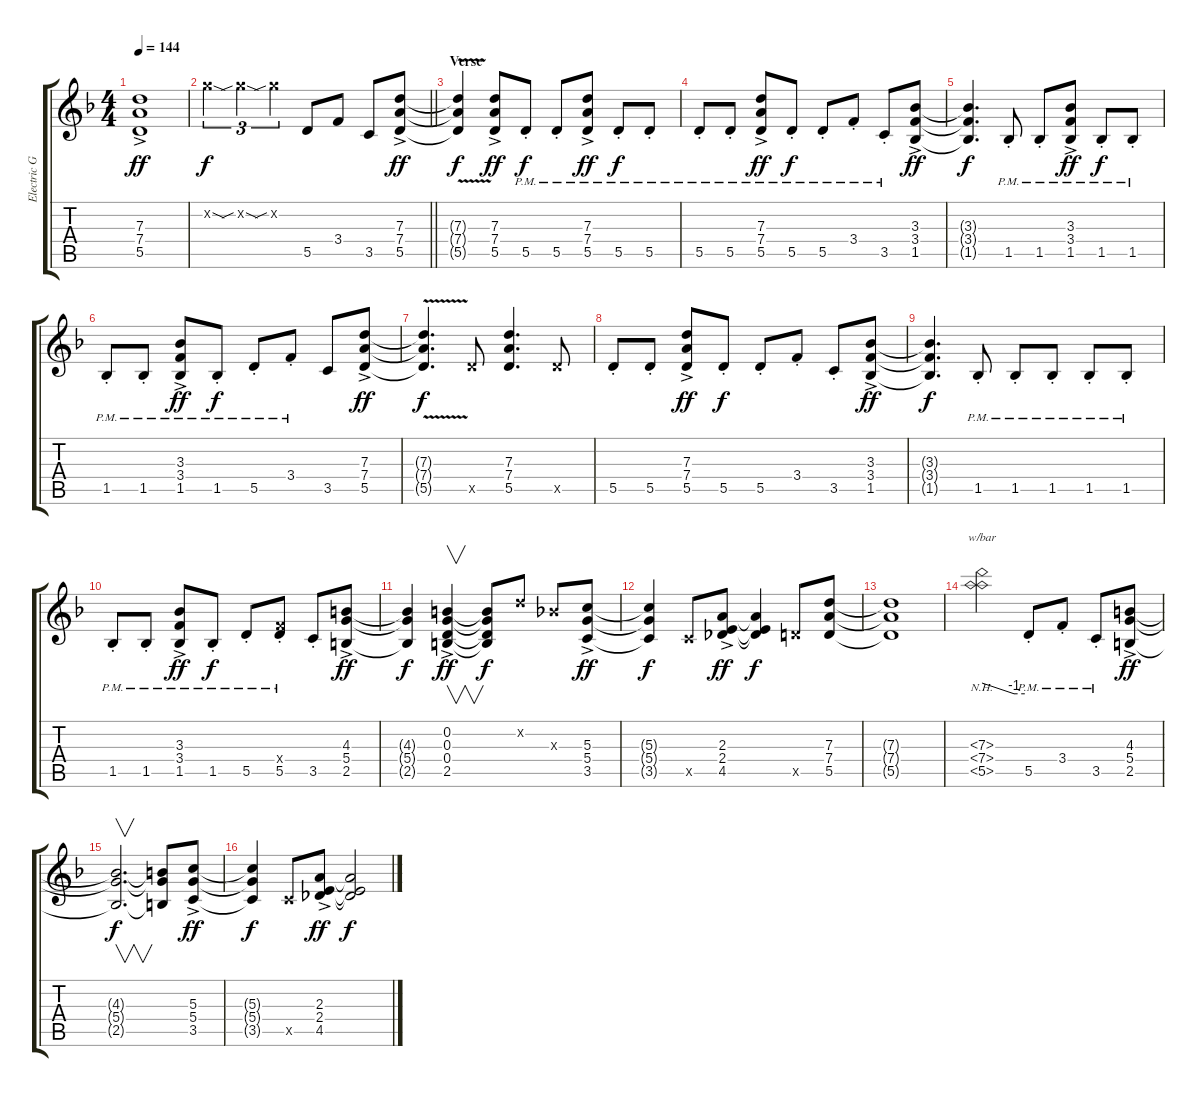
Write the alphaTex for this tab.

\track ("Electric Guitar 1 Overdub" "Electric G") {instrument distortionguitar}
\staff {score tabs}
\tuning (E4 B3 G3 D3 A2 E2) {hide}
\ts (4 4)
\tempo 144
\clef g2
\ks f
(7.3{ac} 7.4{ac} 5.5{ac}).1{dy ff} |
\barLineRight lightlight
8.2{sod x}.4{tu (3 2) dy f} 8.2{sib sod x}.4{tu (3 2)} 8.2{sib x}.4{tu (3 2)} 5.5.8 3.4.8 3.5.8 (7.3{ac} 7.4{ac} 5.5{ac}).8{dy ff} |
\section ("" "Verse")
(7.3{v t} 7.4{v t} 5.5{v t}).4{dy f} (7.3{ac} 7.4{ac} 5.5{ac}).8{dy ff} 5.5{pm st}.8{dy f} 5.5{pm st}.8 (7.3{ac pm} 7.4{ac pm} 5.5{ac pm}).8{dy ff} 5.5{pm st}.8{dy f} 5.5{pm st}.8 |
5.5{pm st}.8 5.5{pm st}.8 (7.3{ac pm} 7.4{ac pm} 5.5{ac pm}).8{dy ff} 5.5{pm st}.8{dy f} 5.5{pm st}.8 3.4{pm st}.8 3.5{pm st}.8 (3.3{ac} 3.4{ac} 1.5{ac}).8{dy ff} |
(3.3{t} 3.4{t} 1.5{t}).4{d dy f} 1.5{pm st}.8 1.5{pm st}.8 (3.3{ac pm} 3.4{ac pm} 1.5{ac pm}).8{dy ff} 1.5{pm st}.8{dy f} 1.5{pm st}.8 |
1.5{pm st}.8 1.5{pm st}.8 (3.3{ac pm} 3.4{ac pm} 1.5{ac pm}).8{dy ff} 1.5{pm st}.8{dy f} 5.5{pm st}.8 3.4{pm st}.8 3.5.8 (7.3{ac} 7.4{ac} 5.5{ac}).8{dy ff} |
(7.3{v t} 7.4{v t} 5.5{v t}).4{d dy f} 5.5{x}.8 (7.3 7.4 5.5).4{d} 5.5{x}.8 |
5.5{st}.8 5.5{st}.8 (7.3{ac} 7.4{ac} 5.5{ac}).8{dy ff} 5.5{st}.8{dy f} 5.5{st}.8 3.4{st}.8 3.5{st}.8 (3.3{ac} 3.4{ac} 1.5{ac}).8{dy ff} |
(3.3{t} 3.4{t} 1.5{t}).4{d dy f} 1.5{pm st}.8 1.5{pm st}.8 1.5{pm st}.8 1.5{pm st}.8 1.5{pm st}.8 |
1.5{pm st}.8 1.5{pm st}.8 (3.3{ac pm} 3.4{ac pm} 1.5{ac pm}).8{dy ff} 1.5{pm st}.8{dy f} 5.5{pm st}.8 (3.4{pm st x} 5.5{pm st}).8 3.5{st}.8 (4.3{ac} 5.4{ac} 2.5{ac}).8{dy ff} |
(4.3{t} 5.4{t} 2.5{t}).4{dy f} (0.2{ac} 0.3{ac} 0.4{ac} 2.5{ac}).4{v dy ff} (0.2{t} 0.3{t} 0.4{t} 2.5{t}).8{dy f} 3.2{x}.8 3.3{x}.8 (5.3{ac} 5.4{ac} 3.5{ac}).8{dy ff} |
(5.3{t} 5.4{t} 3.5{t}).4{dy f} 3.5{x}.8 (2.3{ac} 2.4{ac} 4.5{ac}).8{dy ff} (2.3{t} 2.4{t} 4.5{t}).4{dy f} 5.5{x}.8 (7.3 7.4 5.5).8 |
(7.3{t} 7.4{t} 5.5{t}).1 |
(7.3{nh} 7.4{nh} 5.5{nh}).2{tbe (custom default 0 0 45 -4 60 -4)} 5.5{pm st}.8 3.4{pm st}.8 3.5{pm st}.8 (4.3{ac} 5.4{ac} 2.5{ac}).8{dy ff} |
(4.3{t} 5.4{t} 2.5{t}).2{v d dy f} (4.3{t} 5.4{t} 2.5{t}).8 (5.3{ac} 5.4{ac} 3.5{ac}).8{dy ff} |
(5.3{t} 5.4{t} 3.5{t}).4{dy f} 3.5{x}.8 (2.3{ac} 2.4{ac} 4.5{ac}).8{dy ff} (2.3{t} 2.4{t} 4.5{t}).2{dy f}
